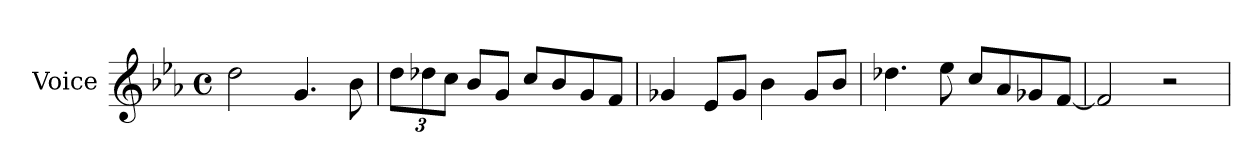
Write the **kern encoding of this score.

**kern
*part1
*staff1
*I"Voice
*I'Voice
*clefG2
*k[b-e-a-]
*M4/4
*met(c)
=1
2dd\
4.g/
8b-\
=2
12dd\L
12dd-X\
12cc\J
8b-/L
8g/J
8cc/L
8b-/
8g/
8f/J
=3
4g-X/
8e-/L
8g-/J
4b-\
8g-/L
8b-/J
=4
4.dd-X\
8ee-\
8cc/L
8a-/
8g-X/
[<8f/J
=5
2f/]
2rcc
=
*-
